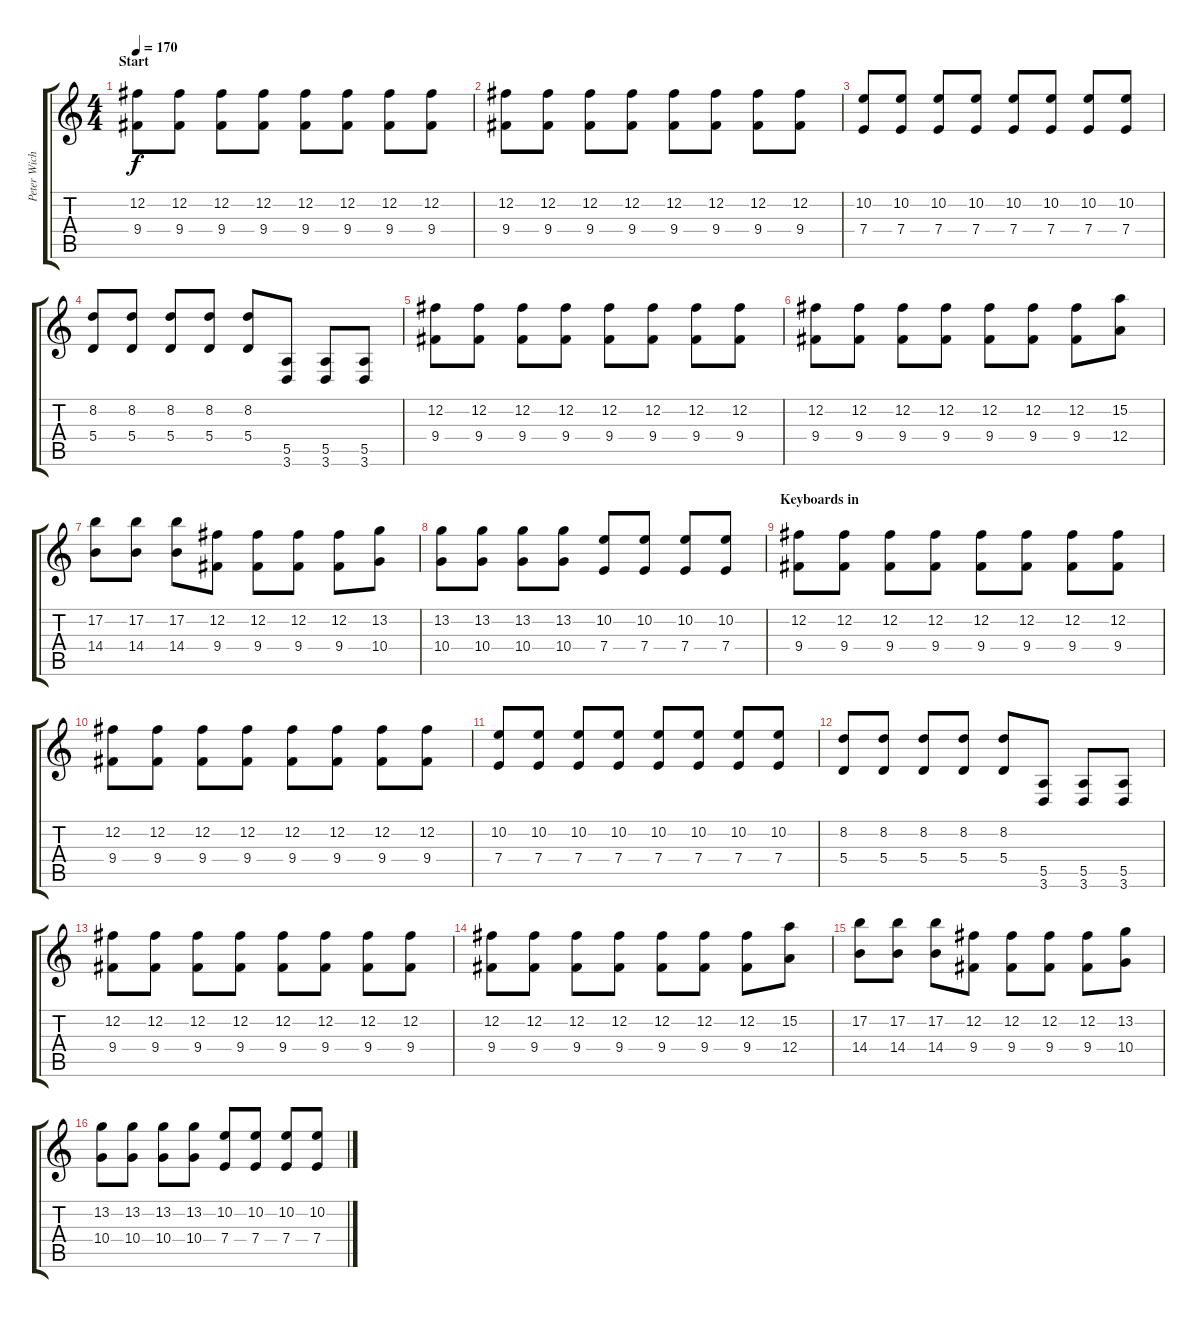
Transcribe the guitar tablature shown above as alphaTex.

\track ("Peter Wichers -Lead Guitar-" "Peter Wich") {instrument distortionguitar}
\staff {score tabs}
\tuning (B3 Gb3 D3 A2 E2 B1) {hide}
\ts (4 4)
\section ("" "Start")
\tempo 170
\clef g2
\ks c
(12.2 9.4).8{dy f instrument distortionguitar} (12.2 9.4).8 (12.2 9.4).8 (12.2 9.4).8 (12.2 9.4).8 (12.2 9.4).8 (12.2 9.4).8 (12.2 9.4).8 |
(12.2 9.4).8 (12.2 9.4).8 (12.2 9.4).8 (12.2 9.4).8 (12.2 9.4).8 (12.2 9.4).8 (12.2 9.4).8 (12.2 9.4).8 |
(10.2 7.4).8 (10.2 7.4).8 (10.2 7.4).8 (10.2 7.4).8 (10.2 7.4).8 (10.2 7.4).8 (10.2 7.4).8 (10.2 7.4).8 |
(8.2 5.4).8 (8.2 5.4).8 (8.2 5.4).8 (8.2 5.4).8 (8.2 5.4).8 (5.5 3.6).8 (5.5 3.6).8 (5.5 3.6).8 |
(12.2 9.4).8 (12.2 9.4).8 (12.2 9.4).8 (12.2 9.4).8 (12.2 9.4).8 (12.2 9.4).8 (12.2 9.4).8 (12.2 9.4).8 |
(12.2 9.4).8 (12.2 9.4).8 (12.2 9.4).8 (12.2 9.4).8 (12.2 9.4).8 (12.2 9.4).8 (12.2 9.4).8 (15.2 12.4).8 |
(17.2 14.4).8 (17.2 14.4).8 (17.2 14.4).8 (12.2 9.4).8 (12.2 9.4).8 (12.2 9.4).8 (12.2 9.4).8 (13.2 10.4).8 |
(13.2 10.4).8 (13.2 10.4).8 (13.2 10.4).8 (13.2 10.4).8 (10.2 7.4).8 (10.2 7.4).8 (10.2 7.4).8 (10.2 7.4).8 |
\section ("" "Keyboards in")
(12.2 9.4).8 (12.2 9.4).8 (12.2 9.4).8 (12.2 9.4).8 (12.2 9.4).8 (12.2 9.4).8 (12.2 9.4).8 (12.2 9.4).8 |
(12.2 9.4).8 (12.2 9.4).8 (12.2 9.4).8 (12.2 9.4).8 (12.2 9.4).8 (12.2 9.4).8 (12.2 9.4).8 (12.2 9.4).8 |
(10.2 7.4).8 (10.2 7.4).8 (10.2 7.4).8 (10.2 7.4).8 (10.2 7.4).8 (10.2 7.4).8 (10.2 7.4).8 (10.2 7.4).8 |
(8.2 5.4).8 (8.2 5.4).8 (8.2 5.4).8 (8.2 5.4).8 (8.2 5.4).8 (5.5 3.6).8 (5.5 3.6).8 (5.5 3.6).8 |
(12.2 9.4).8 (12.2 9.4).8 (12.2 9.4).8 (12.2 9.4).8 (12.2 9.4).8 (12.2 9.4).8 (12.2 9.4).8 (12.2 9.4).8 |
(12.2 9.4).8 (12.2 9.4).8 (12.2 9.4).8 (12.2 9.4).8 (12.2 9.4).8 (12.2 9.4).8 (12.2 9.4).8 (15.2 12.4).8 |
(17.2 14.4).8 (17.2 14.4).8 (17.2 14.4).8 (12.2 9.4).8 (12.2 9.4).8 (12.2 9.4).8 (12.2 9.4).8 (13.2 10.4).8 |
(13.2 10.4).8 (13.2 10.4).8 (13.2 10.4).8 (13.2 10.4).8 (10.2 7.4).8 (10.2 7.4).8 (10.2 7.4).8 (10.2 7.4).8
